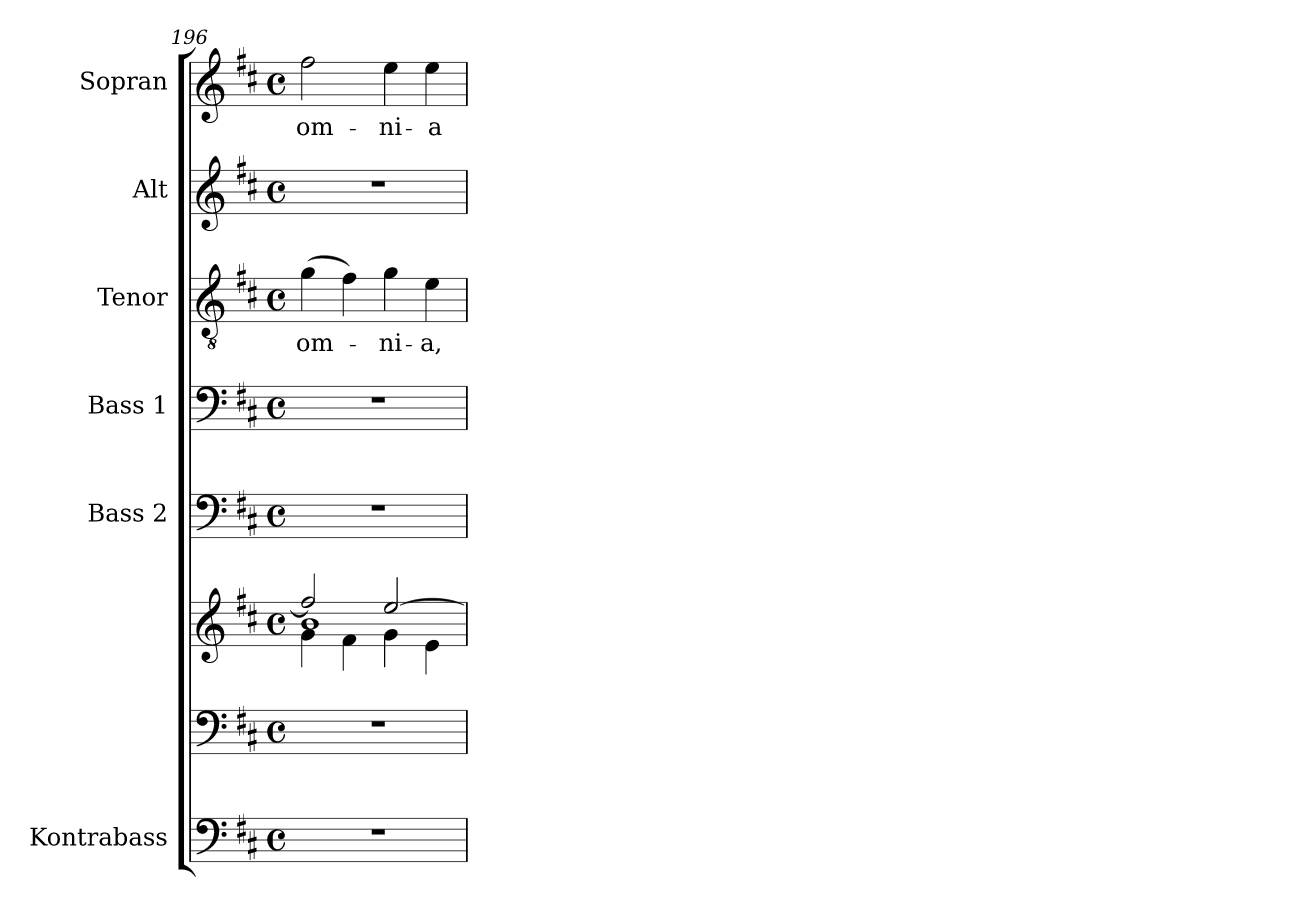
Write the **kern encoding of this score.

**kern	**kern	**kern	**kern	**kern	**kern	**text	**kern	**kern	**text
*part7	*part6	*part6	*part5	*part4	*part3	*part3	*part2	*part1	*part1
*staff8	*staff7	*staff6	*staff5	*staff4	*staff3	*staff3	*staff2	*staff1	*staff1
*I"Kontrabass	*	*	*I"Bass 2	*I"Bass 1	*I"Tenor	*	*I"Alt	*I"Sopran	*
*I'Kb.	*	*	*I'B. 2	*I'B. 1	*I'T.	*	*I'A.	*I'S.	*
*clefF4	*clefF4	*clefG2	*clefF4	*clefF4	*clefGv2	*	*clefG2	*clefG2	*
*ITrd7c12	*	*	*	*	*	*	*	*	*
*k[f#c#]	*k[f#c#]	*k[f#c#]	*k[f#c#]	*k[f#c#]	*k[f#c#]	*	*k[f#c#]	*k[f#c#]	*
*D:	*D:	*D:	*D:	*D:	*D:	*	*D:	*D:	*
*M4/4	*M4/4	*M4/4	*M4/4	*M4/4	*M4/4	*	*M4/4	*M4/4	*
*met(c)	*met(c)	*met(c)	*met(c)	*met(c)	*met(c)	*	*met(c)	*met(c)	*
=196	=196	=196	=196	=196	=196	=196	=196	=196	=196
*	*	*^	*	*	*	*	*	*	*
*	*	*	*^	*	*	*	*	*	*	*
!	!	!	!	!	!	!	!	!LO:LY:b	!	!	!LO:LY:b
1r	1r	2ff#/]	4g\	1b	1r	1r	(>4g\	om-	1r	2ff#\	om-
.	.	.	4f#\	.	.	.	4f#\)	.	.	.	.
!	!	!	!	!	!	!	!	!LO:LY:b	!	!	!LO:LY:b
.	.	[>2ee/	4g\	.	.	.	4g\	-ni-	.	4ee\	-ni-
!	!	!	!	!	!	!	!	!LO:LY:b	!	!	!LO:LY:b
.	.	.	4e\	.	.	.	4e\	-a,	.	4ee\	-a
*	*	*v	*v	*v	*	*	*	*	*	*	*
=	=	=	=	=	=	=	=	=	=
*-	*-	*-	*-	*-	*-	*-	*-	*-	*-
